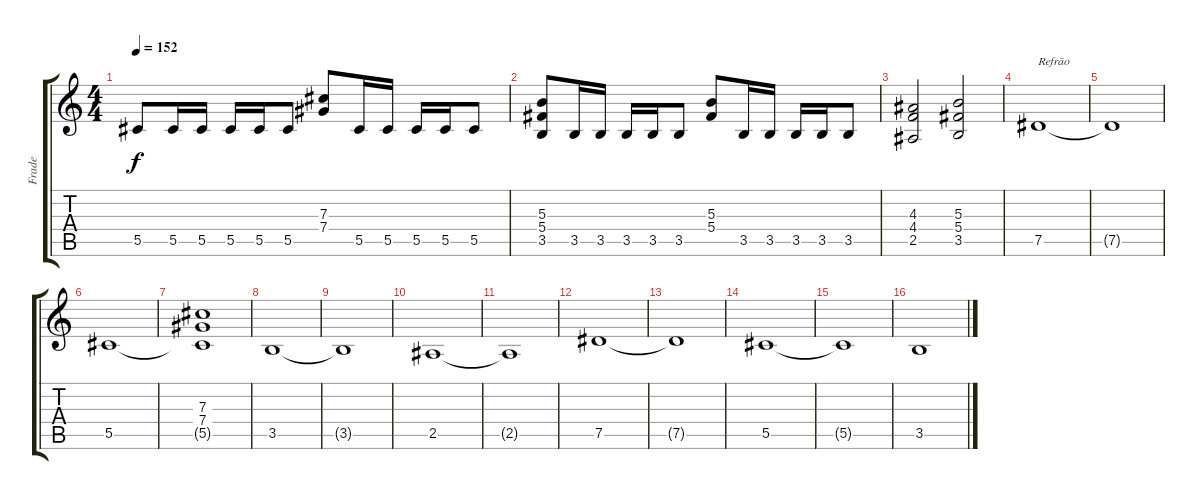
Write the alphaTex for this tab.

\track ("Frade" "Frade") {instrument distortionguitar}
\staff {score tabs}
\tuning (Eb4 Bb3 Gb3 Db3 Ab2 Eb2) {hide}
\ts (4 4)
\tempo 152
\clef g2
\ks c
5.5.8{dy f} 5.5.16 5.5.16 5.5.16 5.5.16 5.5.8 (7.3 7.4).8 5.5.16 5.5.16 5.5.16 5.5.16 5.5.8 |
(5.3 5.4 3.5).8 3.5.16 3.5.16 3.5.16 3.5.16 3.5.8 (5.3 5.4).8 3.5.16 3.5.16 3.5.16 3.5.16 3.5.8 |
(4.3 4.4 2.5).2 (5.3 5.4 3.5).2 |
7.5.1{txt "Refrão"} |
7.5{t}.1 |
5.5.1 |
(7.3 7.4 5.5{t}).1 |
3.5.1 |
3.5{t}.1 |
2.5.1 |
2.5{t}.1 |
7.5.1 |
7.5{t}.1 |
5.5.1 |
5.5{t}.1 |
3.5.1
